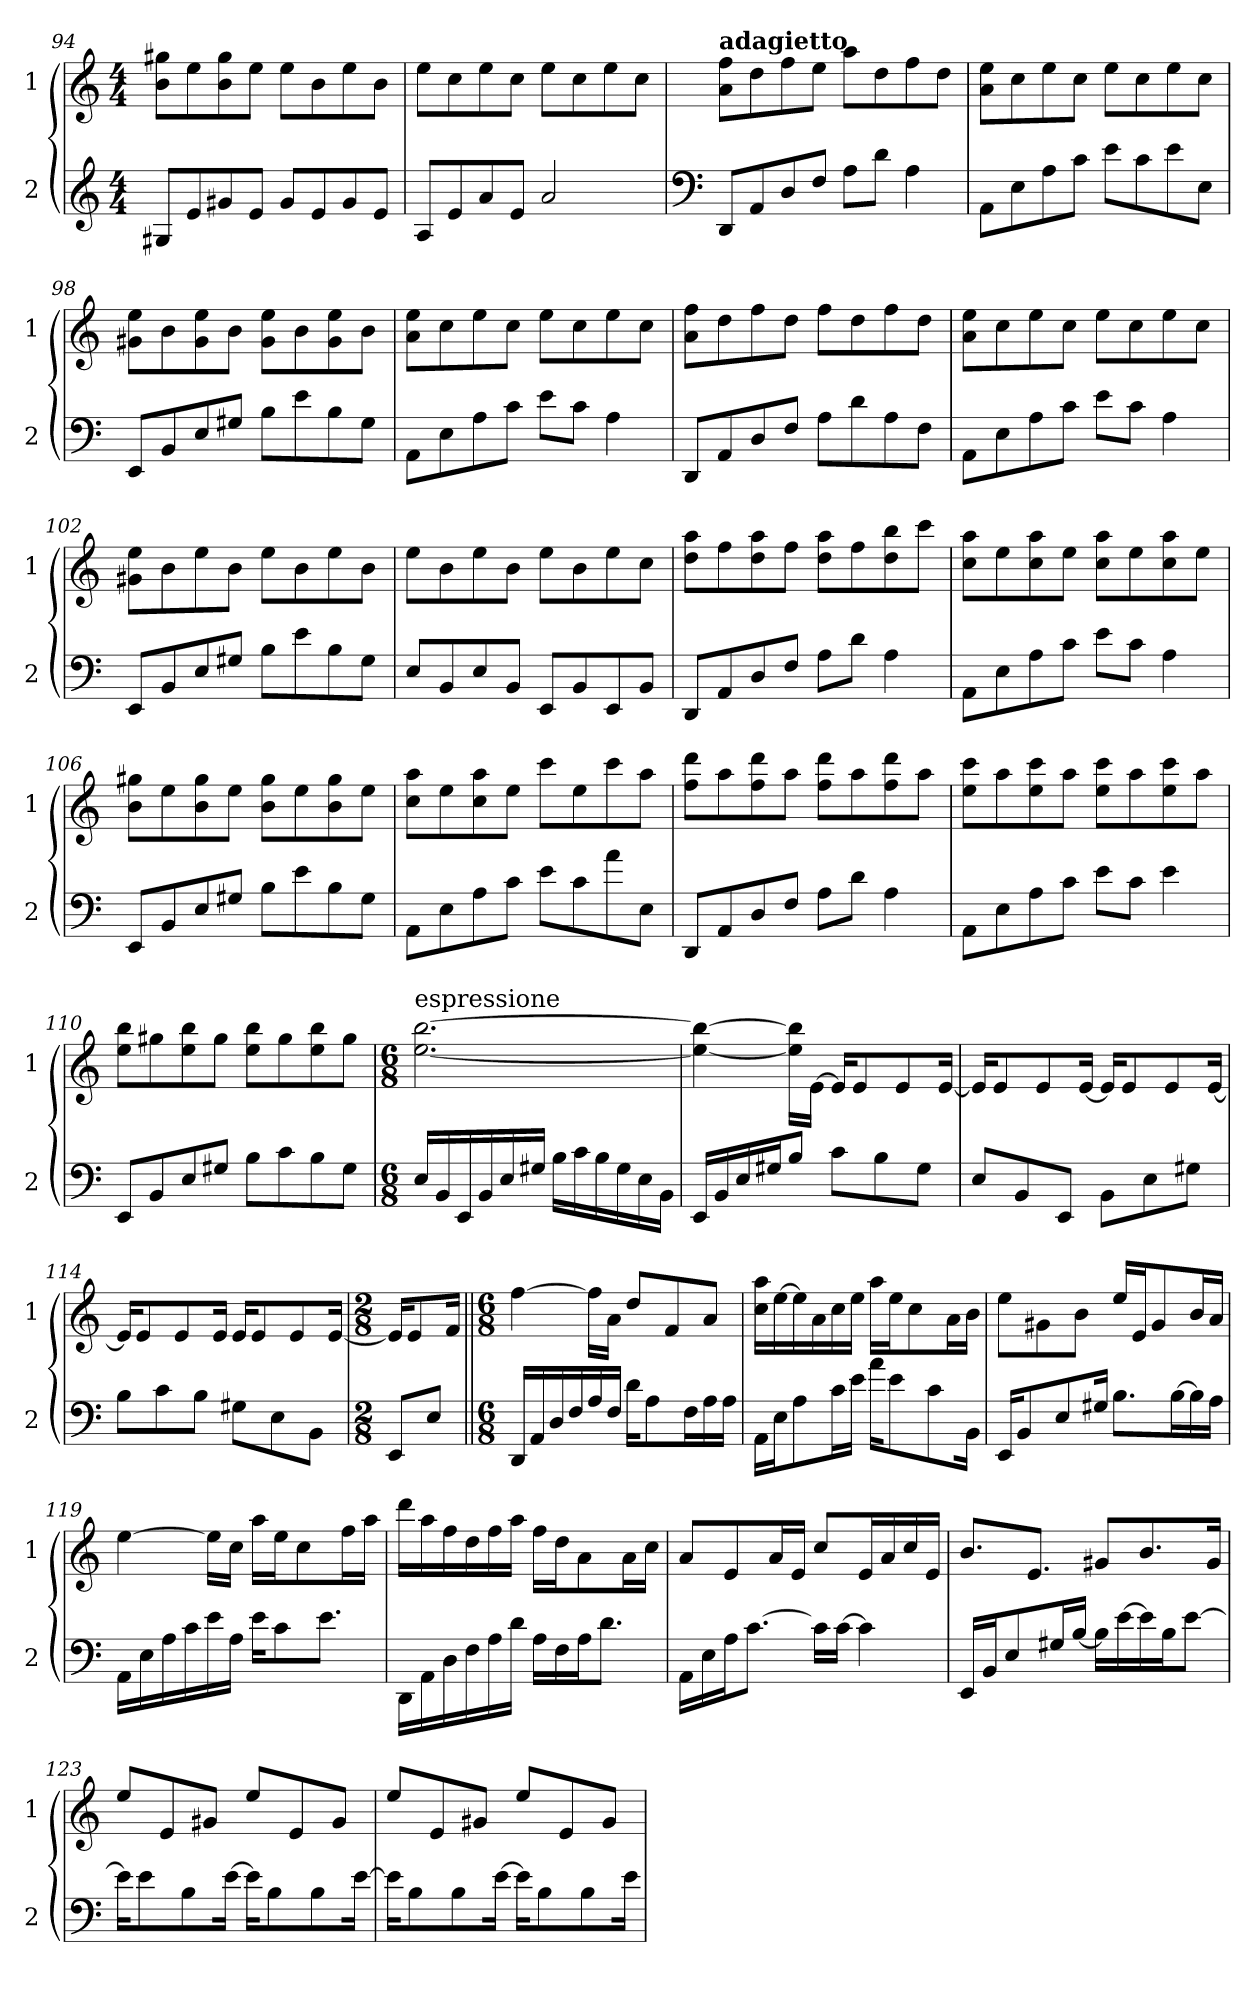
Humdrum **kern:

**kern	**kern
*part2	*part1
*staff2	*staff1
*I"2	*I"1
*I'2	*I'1
*clefG2	*clefG2
*k[]	*k[]
*C:	*C:
*M4/4	*M4/4
=94	=94
8G#X/L	8gg#X\ 8b\L
8e/	8ee\
8g#X/	8gg#\ 8b\
8e/J	8ee\J
8g#/L	8ee\L
8e/	8b\
8g#/	8ee\
8e/J	8b\J
=95	=95
8A/L	8ee\L
8e/	8cc\
8a/	8ee\
8e/J	8cc\J
2a/	8ee\L
.	8cc\
.	8ee\
.	8cc\J
=96	=96
*clefF4	*
!	!LO:TX:a:B:t=adagietto
8DD/L	8ff\ 8a\L
8AA/	8dd\
8D/	8ff\
8F/J	8ee\J
8A\L	8aa\L
8d\J	8dd\
4A\	8ff\
.	8dd\J
!!LO:LB:g=z
=97	=97
8AA\L	8ee\ 8a\L
8E\	8cc\
8A\	8ee\
8c\J	8cc\J
8e\L	8ee\L
8c\	8cc\
8e\	8ee\
8E\J	8cc\J
=98	=98
8EE/L	8ee\ 8g#X\L
8BB/	8b\
8E/	8ee\ 8g#\
8G#X/J	8b\J
8B\L	8ee\ 8g#\L
8e\	8b\
8B\	8ee\ 8g#\
8G#\J	8b\J
=99	=99
8AA\L	8ee\ 8a\L
8E\	8cc\
8A\	8ee\
8c\J	8cc\J
8e\L	8ee\L
8c\J	8cc\
4A\	8ee\
.	8cc\J
=100	=100
8DD/L	8ff\ 8a\L
8AA/	8dd\
8D/	8ff\
8F/J	8dd\J
8A\L	8ff\L
8d\	8dd\
8A\	8ff\
8F\J	8dd\J
!!LO:LB:g=z
=101	=101
8AA\L	8ee\ 8a\L
8E\	8cc\
8A\	8ee\
8c\J	8cc\J
8e\L	8ee\L
8c\J	8cc\
4A\	8ee\
.	8cc\J
=102	=102
8EE/L	8ee\ 8g#X\L
8BB/	8b\
8E/	8ee\
8G#X/J	8b\J
8B\L	8ee\L
8e\	8b\
8B\	8ee\
8G#\J	8b\J
=103	=103
8E/L	8ee\L
8BB/	8b\
8E/	8ee\
8BB/J	8b\J
8EE/L	8ee\L
8BB/	8b\
8EE/	8ee\
8BB/J	8cc\J
=104	=104
8DD/L	8aa\ 8dd\L
8AA/	8ff\
8D/	8aa\ 8dd\
8F/J	8ff\J
8A\L	8aa\ 8dd\L
8d\J	8ff\
4A\	8bb\ 8dd\
.	8ccc\J
!!LO:LB:g=z
=105	=105
8AA\L	8aa\ 8cc\L
8E\	8ee\
8A\	8aa\ 8cc\
8c\J	8ee\J
8e\L	8aa\ 8cc\L
8c\J	8ee\
4A\	8aa\ 8cc\
.	8ee\J
=106	=106
8EE/L	8gg#X\ 8b\L
8BB/	8ee\
8E/	8gg#\ 8b\
8G#X/J	8ee\J
8B\L	8gg#\ 8b\L
8e\	8ee\
8B\	8gg#\ 8b\
8G#\J	8ee\J
=107	=107
8AA\L	8aa\ 8cc\L
8E\	8ee\
8A\	8aa\ 8cc\
8c\J	8ee\J
8e\L	8ccc\L
8c\	8ee\
8a\	8ccc\
8E\J	8aa\J
=108	=108
8DD/L	8ddd\ 8ff\L
8AA/	8aa\
8D/	8ddd\ 8ff\
8F/J	8aa\J
8A\L	8ddd\ 8ff\L
8d\J	8aa\
4A\	8ddd\ 8ff\
.	8aa\J
!!LO:LB:g=z
=109	=109
8AA\L	8ccc\ 8ee\L
8E\	8aa\
8A\	8ccc\ 8ee\
8c\J	8aa\J
8e\L	8ccc\ 8ee\L
8c\J	8aa\
4e\	8ccc\ 8ee\
.	8aa\J
=110	=110
8EE/L	8bb\ 8ee\L
8BB/	8gg#X\
8E/	8bb\ 8ee\
8G#X/J	8gg#\J
8B\L	8bb\ 8ee\L
8c\	8gg#\
8B\	8bb\ 8ee\
8G#\J	8gg#\J
=111	=111
*M6/8	*M6/8
!	!LO:TX:a:t=espressione
16E/LL	[>2.bb\ [<2.ee\
16BB/	.
16EE/	.
16BB/	.
16E/	.
16G#X/JJ	.
16B\LL	.
16c\	.
16B\	.
16G#\	.
16E\	.
16BB\JJ	.
!!LO:PB:g=z
=112	=112
16EE/LL	4bb\_> 4ee\_<
16BB/	.
16E/	.
16G#X/J	.
8B/J	16bb\] 16ee\]LL
.	[>16e\JJ
8c\L	16e/KL]
.	8e/
8B\	.
.	8e/
8G#\J	.
.	[<16e/Jk
=113	=113
8E/L	16e/KL]
.	8e/
8BB/	.
.	8e/
8EE/J	.
.	[<16e/Jk
8BB\L	16e/KL]
.	8e/
8E\	.
.	8e/
8G#X\J	.
.	[<16e/Jk
=114	=114
8B\L	16e/KL]
.	8e/
8c\	.
.	8e/
8B\J	.
.	16e/Jk
8G#X\L	16e/KL
.	8e/
8E\	.
.	8e/
8BB\J	.
.	[<16e/Jk
=115	=115
*M2/8	*M2/8
8EE/L	16e/KL]
.	8e/
8E/J	.
.	16f/Jk
!!LO:LB:g=z
=116||	=116||
*M6/8	*M6/8
16DD/LL	[>4ff\
16AA/	.
16D/	.
16F/	.
16A/	16ff\LL]
16F/JJ	16a\JJ
16d\KL	8dd/L
8A\	.
.	8f/
16F\L	.
16A\	8a/J
16A\JJ	.
=117	=117
16AA\LL	16aa\ 16cc\LL
16E\J	[>16ee\
8A\	16ee\]
.	16a\
16c\L	16cc\
16e\JJ	16ee\JJ
16a\KL	16aa\LL
8e\	16ee\J
.	8cc\
8c\	.
.	16a\L
16BB\Jk	16b\JJ
=118	=118
16EE/KL	8ee\L
8BB/	.
.	8g#X\
8E/	.
.	8b\J
16G#X/Jk	.
8.B\L	16ee/LL
.	16e/J
.	8g#/
[>16B\L	.
16B\]	16b/L
16A\JJ	16a/JJ
!!LO:LB:g=z
=119	=119
16AA\LL	[>4ee\
16E\	.
16A\	.
16c\	.
16e\	16ee\LL]
16A\JJ	16cc\JJ
16e\KL	16aa\LL
8c\	16ee\J
.	8cc\
8.e\J	.
.	16ff\L
.	16aa\JJ
=120	=120
16DD\LL	16ddd\LL
16AA\	16aa\
16D\	16ff\
16F\	16dd\
16A\	16ff\
16d\JJ	16aa\JJ
16A\LL	16ff\LL
16F\	16dd\J
16A\J	8a\
8.d\J	.
.	16a\L
.	16cc\JJ
=121	=121
16AA\LL	8a/L
16E\	.
16A\J	8e/
[>8.c\J	.
.	16a/L
.	16e/JJ
16c\LL]	8cc/L
[>16c\JJ	.
4c\]	16e/L
.	16a/
.	16cc/
.	16e/JJ
!!LO:LB:g=z
=122	=122
16EE/LL	8.b/L
16BB/J	.
8E/	.
.	8.e/J
16G#X/L	.
[>16B/JJ	.
16B\KL]	8g#X/L
[>16e\	.
16e\]	8.b/
16B\K	.
[>8e\J	.
.	16g#/Jk
=123	=123
16e\KL]	8ee/L
8e\	.
.	8e/
8B\	.
.	8g#X/J
[>16e\Jk	.
16e\KL]	8ee/L
8B\	.
.	8e/
8B\	.
.	8g#/J
[>16e\Jk	.
=124	=124
16e\KL]	8ee/L
8B\	.
.	8e/
8B\	.
.	8g#X/J
[>16e\Jk	.
16e\KL]	8ee/L
8B\	.
.	8e/
8B\	.
.	8g#/J
16e\Jk	.
=	=
*-	*-
